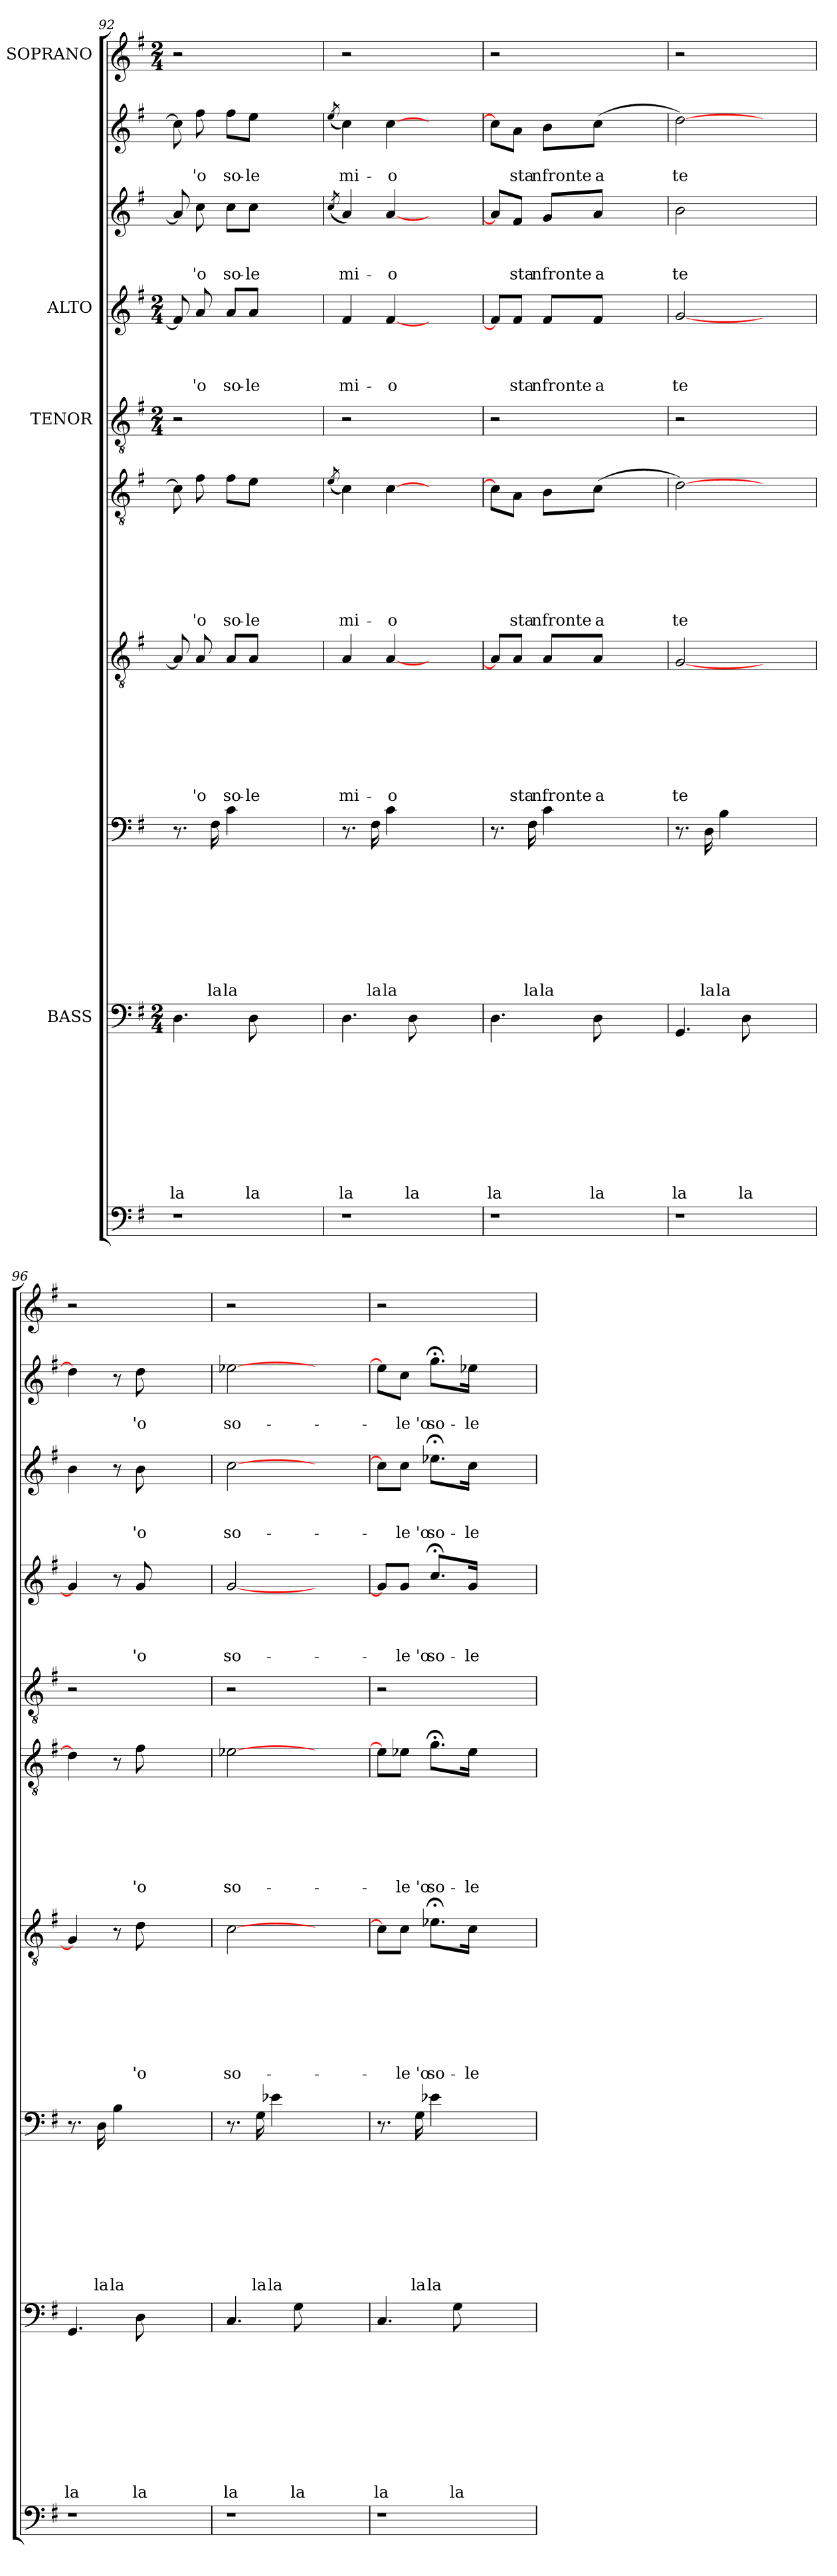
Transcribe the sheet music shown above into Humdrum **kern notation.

**kern	**kern	**text	**text	**text	**text	**text	**text	**text	**text	**text	**text	**kern	**text	**text	**text	**text	**text	**text	**text	**text	**text	**kern	**text	**text	**text	**text	**text	**text	**text	**text	**kern	**text	**text	**text	**text	**text	**text	**text	**kern	**kern	**text	**text	**text	**text	**kern	**text	**text	**text	**kern	**text	**text	**kern
*part10	*part9	*part9	*part9	*part9	*part9	*part9	*part9	*part9	*part9	*part9	*part9	*part8	*part8	*part8	*part8	*part8	*part8	*part8	*part8	*part8	*part8	*part7	*part7	*part7	*part7	*part7	*part7	*part7	*part7	*part7	*part6	*part6	*part6	*part6	*part6	*part6	*part6	*part6	*part5	*part4	*part4	*part4	*part4	*part4	*part3	*part3	*part3	*part3	*part2	*part2	*part2	*part1
*staff10	*staff9	*staff9	*staff9	*staff9	*staff9	*staff9	*staff9	*staff9	*staff9	*staff9	*staff9	*staff8	*staff8	*staff8	*staff8	*staff8	*staff8	*staff8	*staff8	*staff8	*staff8	*staff7	*staff7	*staff7	*staff7	*staff7	*staff7	*staff7	*staff7	*staff7	*staff6	*staff6	*staff6	*staff6	*staff6	*staff6	*staff6	*staff6	*staff5	*staff4	*staff4	*staff4	*staff4	*staff4	*staff3	*staff3	*staff3	*staff3	*staff2	*staff2	*staff2	*staff1
*	*I"BASS	*	*	*	*	*	*	*	*	*	*	*	*	*	*	*	*	*	*	*	*	*	*	*	*	*	*	*	*	*	*	*	*	*	*	*	*	*	*I"TENOR	*I"ALTO	*	*	*	*	*	*	*	*	*	*	*	*I"SOPRANO
*clefF4	*clefF4	*	*	*	*	*	*	*	*	*	*	*clefF4	*	*	*	*	*	*	*	*	*	*clefGv2	*	*	*	*	*	*	*	*	*clefGv2	*	*	*	*	*	*	*	*clefGv2	*clefG2	*	*	*	*	*clefG2	*	*	*	*clefG2	*	*	*clefG2
*k[f#]	*k[f#]	*	*	*	*	*	*	*	*	*	*	*k[f#]	*	*	*	*	*	*	*	*	*	*k[f#]	*	*	*	*	*	*	*	*	*k[f#]	*	*	*	*	*	*	*	*k[f#]	*k[f#]	*	*	*	*	*k[f#]	*	*	*	*k[f#]	*	*	*k[f#]
*G:	*G:	*	*	*	*	*	*	*	*	*	*	*G:	*	*	*	*	*	*	*	*	*	*G:	*	*	*	*	*	*	*	*	*G:	*	*	*	*	*	*	*	*G:	*G:	*	*	*	*	*G:	*	*	*	*G:	*	*	*G:
*	*M2/4	*	*	*	*	*	*	*	*	*	*	*	*	*	*	*	*	*	*	*	*	*	*	*	*	*	*	*	*	*	*	*	*	*	*	*	*	*	*M2/4	*M2/4	*	*	*	*	*	*	*	*	*	*	*	*M2/4
=92	=92	=92	=92	=92	=92	=92	=92	=92	=92	=92	=92	=92	=92	=92	=92	=92	=92	=92	=92	=92	=92	=92	=92	=92	=92	=92	=92	=92	=92	=92	=92	=92	=92	=92	=92	=92	=92	=92	=92	=92	=92	=92	=92	=92	=92	=92	=92	=92	=92	=92	=92	=92
!	!	!	!	!	!	!	!	!	!	!	!LO:LY:b	!	!	!	!	!	!	!	!	!	!	!	!	!	!	!	!	!	!	!	!	!	!	!	!	!	!	!	!	!	!	!	!	!	!	!	!	!	!	!	!	!
1r	4.D\	.	.	.	.	.	.	.	.	.	la	8.r	.	.	.	.	.	.	.	.	.	8A/]	.	.	.	.	.	.	.	.	8c\]	.	.	.	.	.	.	.	2r	8f#/]	.	.	.	.	8a/]	.	.	.	8cc\]	.	.	2r
!	!	!	!	!	!	!	!	!	!	!	!	!	!	!	!	!	!	!	!	!	!	!	!	!	!	!	!	!	!	!LO:LY:b	!	!	!	!	!	!	!	!LO:LY:b	!	!	!	!	!	!LO:LY:b	!	!	!	!LO:LY:b	!	!	!LO:LY:b	!
.	.	.	.	.	.	.	.	.	.	.	.	.	.	.	.	.	.	.	.	.	.	8A/	.	.	.	.	.	.	.	'o	8f#\	.	.	.	.	.	.	'o	.	8a/	.	.	.	'o	8cc\	.	.	'o	8ff#\	.	'o	.
!	!	!	!	!	!	!	!	!	!	!	!	!	!	!	!	!	!	!	!	!	!LO:LY:b	!	!	!	!	!	!	!	!	!	!	!	!	!	!	!	!	!	!	!	!	!	!	!	!	!	!	!	!	!	!	!
.	.	.	.	.	.	.	.	.	.	.	.	16F#\	.	.	.	.	.	.	.	.	la	.	.	.	.	.	.	.	.	.	.	.	.	.	.	.	.	.	.	.	.	.	.	.	.	.	.	.	.	.	.	.
!	!	!	!	!	!	!	!	!	!	!	!	!	!	!	!	!	!	!	!	!	!LO:LY:b	!	!	!	!	!	!	!	!	!LO:LY:b	!	!	!	!	!	!	!	!LO:LY:b	!	!	!	!	!	!LO:LY:b	!	!	!	!LO:LY:b	!	!	!LO:LY:b	!
.	.	.	.	.	.	.	.	.	.	.	.	4c\	.	.	.	.	.	.	.	.	la	8A/L	.	.	.	.	.	.	.	so-	8f#\L	.	.	.	.	.	.	so-	.	8a/L	.	.	.	so-	8cc\L	.	.	so-	8ff#\L	.	so-	.
!	!	!	!	!	!	!	!	!	!	!	!LO:LY:b	!	!	!	!	!	!	!	!	!	!	!	!	!	!	!	!	!	!	!LO:LY:b:rj	!	!	!	!	!	!	!	!LO:LY:b:rj	!	!	!	!	!	!LO:LY:b:rj	!	!	!	!LO:LY:b:rj	!	!	!LO:LY:b:rj	!
.	8D\	.	.	.	.	.	.	.	.	.	la	.	.	.	.	.	.	.	.	.	.	8A/J	.	.	.	.	.	.	.	-le	8e\J	.	.	.	.	.	.	-le	.	8a/J	.	.	.	-le	8cc\J	.	.	-le	8ee\J	.	-le	.
.	2ryy	.	.	.	.	.	.	.	.	.	.	2ryy	.	.	.	.	.	.	.	.	.	2ryy	.	.	.	.	.	.	.	.	2ryy	.	.	.	.	.	.	.	2ryy	2ryy	.	.	.	.	2ryy	.	.	.	2ryy	.	.	2ryy
=93	=93	=93	=93	=93	=93	=93	=93	=93	=93	=93	=93	=93	=93	=93	=93	=93	=93	=93	=93	=93	=93	=93	=93	=93	=93	=93	=93	=93	=93	=93	=93	=93	=93	=93	=93	=93	=93	=93	=93	=93	=93	=93	=93	=93	=93	=93	=93	=93	=93	=93	=93	=93
.	.	.	.	.	.	.	.	.	.	.	.	.	.	.	.	.	.	.	.	.	.	.	.	.	.	.	.	.	.	.	(>8qe/	.	.	.	.	.	.	.	.	.	.	.	.	.	(<8qcc/	.	.	.	(>8qee/	.	.	.
!	!	!	!	!	!	!	!	!	!	!	!LO:LY:b	!	!	!	!	!	!	!	!	!	!	!	!	!	!	!	!	!	!	!LO:LY:b	!	!	!	!	!	!	!	!LO:LY:b	!	!	!	!	!	!LO:LY:b	!	!	!	!LO:LY:b	!	!	!LO:LY:b	!
1r	4.D\	.	.	.	.	.	.	.	.	.	la	8.r	.	.	.	.	.	.	.	.	.	4A/	.	.	.	.	.	.	.	mi-	4c\)	.	.	.	.	.	.	mi-	2r	4f#/	.	.	.	mi-	4a/)	.	.	mi-	4cc\)	.	mi-	2r
!	!	!	!	!	!	!	!	!	!	!	!	!	!	!	!	!	!	!	!	!	!LO:LY:b	!	!	!	!	!	!	!	!	!	!	!	!	!	!	!	!	!	!	!	!	!	!	!	!	!	!	!	!	!	!	!
.	.	.	.	.	.	.	.	.	.	.	.	16F#\	.	.	.	.	.	.	.	.	la	.	.	.	.	.	.	.	.	.	.	.	.	.	.	.	.	.	.	.	.	.	.	.	.	.	.	.	.	.	.	.
!	!	!	!	!	!	!	!	!	!	!	!	!	!	!	!	!	!	!	!	!	!LO:LY:b	!	!	!	!	!	!	!	!	!LO:LY:b	!	!	!	!	!	!	!	!LO:LY:b	!	!	!	!	!	!LO:LY:b	!	!	!	!LO:LY:b	!	!	!LO:LY:b	!
.	.	.	.	.	.	.	.	.	.	.	.	4c\	.	.	.	.	.	.	.	.	la	[<4A/	.	.	.	.	.	.	.	-o	[>4c\	.	.	.	.	.	.	-o	.	[<4f#/	.	.	.	-o	[<4a/	.	.	-o	[>4cc\	.	-o	.
!	!	!	!	!	!	!	!	!	!	!	!LO:LY:b	!	!	!	!	!	!	!	!	!	!	!	!	!	!	!	!	!	!	!	!	!	!	!	!	!	!	!	!	!	!	!	!	!	!	!	!	!	!	!	!	!
.	8D\	.	.	.	.	.	.	.	.	.	la	.	.	.	.	.	.	.	.	.	.	.	.	.	.	.	.	.	.	.	.	.	.	.	.	.	.	.	.	.	.	.	.	.	.	.	.	.	.	.	.	.
.	2ryy	.	.	.	.	.	.	.	.	.	.	2ryy	.	.	.	.	.	.	.	.	.	2ryy	.	.	.	.	.	.	.	.	2ryy	.	.	.	.	.	.	.	2ryy	2ryy	.	.	.	.	2ryy	.	.	.	2ryy	.	.	2ryy
=94	=94	=94	=94	=94	=94	=94	=94	=94	=94	=94	=94	=94	=94	=94	=94	=94	=94	=94	=94	=94	=94	=94	=94	=94	=94	=94	=94	=94	=94	=94	=94	=94	=94	=94	=94	=94	=94	=94	=94	=94	=94	=94	=94	=94	=94	=94	=94	=94	=94	=94	=94	=94
!	!	!	!	!	!	!	!	!	!	!	!LO:LY:b	!	!	!	!	!	!	!	!	!	!	!	!	!	!	!	!	!	!	!	!	!	!	!	!	!	!	!	!	!	!	!	!	!	!	!	!	!	!	!	!	!
1r	4.D\	.	.	.	.	.	.	.	.	.	la	8.r	.	.	.	.	.	.	.	.	.	8A/L]	.	.	.	.	.	.	.	.	8c\L]	.	.	.	.	.	.	.	2r	8f#/L]	.	.	.	.	8a/L]	.	.	.	8cc\L]	.	.	2r
!	!	!	!	!	!	!	!	!	!	!	!	!	!	!	!	!	!	!	!	!	!	!	!	!	!	!	!	!	!	!LO:LY:b	!	!	!	!	!	!	!	!LO:LY:b	!	!	!	!	!	!LO:LY:b	!	!	!	!LO:LY:b	!	!	!LO:LY:b	!
.	.	.	.	.	.	.	.	.	.	.	.	.	.	.	.	.	.	.	.	.	.	8A/J	.	.	.	.	.	.	.	sta	8A\J	.	.	.	.	.	.	sta	.	8f#/J	.	.	.	sta	8f#/J	.	.	sta	8a\J	.	sta	.
!	!	!	!	!	!	!	!	!	!	!	!	!	!	!	!	!	!	!	!	!	!LO:LY:b	!	!	!	!	!	!	!	!	!	!	!	!	!	!	!	!	!	!	!	!	!	!	!	!	!	!	!	!	!	!	!
.	.	.	.	.	.	.	.	.	.	.	.	16F#\	.	.	.	.	.	.	.	.	la	.	.	.	.	.	.	.	.	.	.	.	.	.	.	.	.	.	.	.	.	.	.	.	.	.	.	.	.	.	.	.
!	!	!	!	!	!	!	!	!	!	!	!	!	!	!	!	!	!	!	!	!	!LO:LY:b	!	!	!	!	!	!	!	!	!LO:LY:b	!	!	!	!	!	!	!	!LO:LY:b	!	!	!	!	!	!LO:LY:b	!	!	!	!LO:LY:b	!	!	!LO:LY:b	!
.	.	.	.	.	.	.	.	.	.	.	.	4c\	.	.	.	.	.	.	.	.	la	8A/L	.	.	.	.	.	.	.	nfron­te	8B\L	.	.	.	.	.	.	nfron­te	.	8f#/L	.	.	.	nfron­te	8g/L	.	.	nfron­te	8b\L	.	nfron­te	.
!	!	!	!	!	!	!	!	!	!	!	!LO:LY:b	!	!	!	!	!	!	!	!	!	!	!	!	!	!	!	!	!	!	!LO:LY:b	!	!	!	!	!	!	!	!LO:LY:b	!	!	!	!	!	!LO:LY:b	!	!	!	!LO:LY:b	!	!	!LO:LY:b	!
.	8D\	.	.	.	.	.	.	.	.	.	la	.	.	.	.	.	.	.	.	.	.	8A/J	.	.	.	.	.	.	.	a	(<8c\J	.	.	.	.	.	.	a	.	8f#/J	.	.	.	a	8a/J	.	.	a	(<8cc\J	.	a	.
.	2ryy	.	.	.	.	.	.	.	.	.	.	2ryy	.	.	.	.	.	.	.	.	.	2ryy	.	.	.	.	.	.	.	.	2ryy	.	.	.	.	.	.	.	2ryy	2ryy	.	.	.	.	2ryy	.	.	.	2ryy	.	.	2ryy
=95	=95	=95	=95	=95	=95	=95	=95	=95	=95	=95	=95	=95	=95	=95	=95	=95	=95	=95	=95	=95	=95	=95	=95	=95	=95	=95	=95	=95	=95	=95	=95	=95	=95	=95	=95	=95	=95	=95	=95	=95	=95	=95	=95	=95	=95	=95	=95	=95	=95	=95	=95	=95
!	!	!	!	!	!	!	!	!	!	!	!LO:LY:b	!	!	!	!	!	!	!	!	!	!	!	!	!	!	!	!	!	!	!LO:LY:b	!	!	!	!	!	!	!	!LO:LY:b	!	!	!	!	!	!LO:LY:b	!	!	!	!LO:LY:b	!	!	!LO:LY:b	!
1r	4.GG/	.	.	.	.	.	.	.	.	.	la	8.r	.	.	.	.	.	.	.	.	.	[<2G/	.	.	.	.	.	.	.	te	[<2d\)	.	.	.	.	.	.	te	2r	[<2g/	.	.	.	te	2b\	.	.	te	[<2dd\)	.	te	2r
!	!	!	!	!	!	!	!	!	!	!	!	!	!	!	!	!	!	!	!	!	!LO:LY:b	!	!	!	!	!	!	!	!	!	!	!	!	!	!	!	!	!	!	!	!	!	!	!	!	!	!	!	!	!	!	!
.	.	.	.	.	.	.	.	.	.	.	.	16D\	.	.	.	.	.	.	.	.	la	.	.	.	.	.	.	.	.	.	.	.	.	.	.	.	.	.	.	.	.	.	.	.	.	.	.	.	.	.	.	.
!	!	!	!	!	!	!	!	!	!	!	!	!	!	!	!	!	!	!	!	!	!LO:LY:b	!	!	!	!	!	!	!	!	!	!	!	!	!	!	!	!	!	!	!	!	!	!	!	!	!	!	!	!	!	!	!
.	.	.	.	.	.	.	.	.	.	.	.	4B\	.	.	.	.	.	.	.	.	la	.	.	.	.	.	.	.	.	.	.	.	.	.	.	.	.	.	.	.	.	.	.	.	.	.	.	.	.	.	.	.
!	!	!	!	!	!	!	!	!	!	!	!LO:LY:b	!	!	!	!	!	!	!	!	!	!	!	!	!	!	!	!	!	!	!	!	!	!	!	!	!	!	!	!	!	!	!	!	!	!	!	!	!	!	!	!	!
.	8D\	.	.	.	.	.	.	.	.	.	la	.	.	.	.	.	.	.	.	.	.	.	.	.	.	.	.	.	.	.	.	.	.	.	.	.	.	.	.	.	.	.	.	.	.	.	.	.	.	.	.	.
.	2ryy	.	.	.	.	.	.	.	.	.	.	2ryy	.	.	.	.	.	.	.	.	.	2ryy	.	.	.	.	.	.	.	.	2ryy	.	.	.	.	.	.	.	2ryy	2ryy	.	.	.	.	2ryy	.	.	.	2ryy	.	.	2ryy
!!LO:PB:g=z
=96	=96	=96	=96	=96	=96	=96	=96	=96	=96	=96	=96	=96	=96	=96	=96	=96	=96	=96	=96	=96	=96	=96	=96	=96	=96	=96	=96	=96	=96	=96	=96	=96	=96	=96	=96	=96	=96	=96	=96	=96	=96	=96	=96	=96	=96	=96	=96	=96	=96	=96	=96	=96
!	!	!	!	!	!	!	!	!	!	!	!LO:LY:b	!	!	!	!	!	!	!	!	!	!	!	!	!	!	!	!	!	!	!	!	!	!	!	!	!	!	!	!	!	!	!	!	!	!	!	!	!	!	!	!	!
1r	4.GG/	.	.	.	.	.	.	.	.	.	la	8.r	.	.	.	.	.	.	.	.	.	4G/]	.	.	.	.	.	.	.	.	4d\]	.	.	.	.	.	.	.	2r	4g/]	.	.	.	.	4b\	.	.	.	4dd\]	.	.	2r
!	!	!	!	!	!	!	!	!	!	!	!	!	!	!	!	!	!	!	!	!	!LO:LY:b	!	!	!	!	!	!	!	!	!	!	!	!	!	!	!	!	!	!	!	!	!	!	!	!	!	!	!	!	!	!	!
.	.	.	.	.	.	.	.	.	.	.	.	16D\	.	.	.	.	.	.	.	.	la	.	.	.	.	.	.	.	.	.	.	.	.	.	.	.	.	.	.	.	.	.	.	.	.	.	.	.	.	.	.	.
!	!	!	!	!	!	!	!	!	!	!	!	!	!	!	!	!	!	!	!	!	!LO:LY:b	!	!	!	!	!	!	!	!	!	!	!	!	!	!	!	!	!	!	!	!	!	!	!	!	!	!	!	!	!	!	!
.	.	.	.	.	.	.	.	.	.	.	.	4B\	.	.	.	.	.	.	.	.	la	8r	.	.	.	.	.	.	.	.	8r	.	.	.	.	.	.	.	.	8r	.	.	.	.	8r	.	.	.	8r	.	.	.
!	!	!	!	!	!	!	!	!	!	!	!LO:LY:b	!	!	!	!	!	!	!	!	!	!	!	!	!	!	!	!	!	!	!LO:LY:b	!	!	!	!	!	!	!	!LO:LY:b	!	!	!	!	!	!LO:LY:b	!	!	!	!LO:LY:b	!	!	!LO:LY:b	!
.	8D\	.	.	.	.	.	.	.	.	.	la	.	.	.	.	.	.	.	.	.	.	8d\	.	.	.	.	.	.	.	'o	8f#\	.	.	.	.	.	.	'o	.	8g/	.	.	.	'o	8b\	.	.	'o	8dd\	.	'o	.
.	2ryy	.	.	.	.	.	.	.	.	.	.	2ryy	.	.	.	.	.	.	.	.	.	2ryy	.	.	.	.	.	.	.	.	2ryy	.	.	.	.	.	.	.	2ryy	2ryy	.	.	.	.	2ryy	.	.	.	2ryy	.	.	2ryy
=97	=97	=97	=97	=97	=97	=97	=97	=97	=97	=97	=97	=97	=97	=97	=97	=97	=97	=97	=97	=97	=97	=97	=97	=97	=97	=97	=97	=97	=97	=97	=97	=97	=97	=97	=97	=97	=97	=97	=97	=97	=97	=97	=97	=97	=97	=97	=97	=97	=97	=97	=97	=97
!	!	!	!	!	!	!	!	!	!	!	!LO:LY:b	!	!	!	!	!	!	!	!	!	!	!	!	!	!	!	!	!	!	!LO:LY:b	!	!	!	!	!	!	!	!LO:LY:b	!	!	!	!	!	!LO:LY:b	!	!	!	!LO:LY:b	!	!	!LO:LY:b	!
1r	4.C/	.	.	.	.	.	.	.	.	.	la	8.r	.	.	.	.	.	.	.	.	.	[>2c\	.	.	.	.	.	.	.	so-	[>2e-X\	.	.	.	.	.	.	so-	2r	[<2g/	.	.	.	so-	[>2cc\	.	.	so-	[>2ee-X\	.	so-	2r
!	!	!	!	!	!	!	!	!	!	!	!	!	!	!	!	!	!	!	!	!	!LO:LY:b	!	!	!	!	!	!	!	!	!	!	!	!	!	!	!	!	!	!	!	!	!	!	!	!	!	!	!	!	!	!	!
.	.	.	.	.	.	.	.	.	.	.	.	16G\	.	.	.	.	.	.	.	.	la	.	.	.	.	.	.	.	.	.	.	.	.	.	.	.	.	.	.	.	.	.	.	.	.	.	.	.	.	.	.	.
!	!	!	!	!	!	!	!	!	!	!	!	!	!	!	!	!	!	!	!	!	!LO:LY:b	!	!	!	!	!	!	!	!	!	!	!	!	!	!	!	!	!	!	!	!	!	!	!	!	!	!	!	!	!	!	!
.	.	.	.	.	.	.	.	.	.	.	.	4e-X\	.	.	.	.	.	.	.	.	la	.	.	.	.	.	.	.	.	.	.	.	.	.	.	.	.	.	.	.	.	.	.	.	.	.	.	.	.	.	.	.
!	!	!	!	!	!	!	!	!	!	!	!LO:LY:b	!	!	!	!	!	!	!	!	!	!	!	!	!	!	!	!	!	!	!	!	!	!	!	!	!	!	!	!	!	!	!	!	!	!	!	!	!	!	!	!	!
.	8G\	.	.	.	.	.	.	.	.	.	la	.	.	.	.	.	.	.	.	.	.	.	.	.	.	.	.	.	.	.	.	.	.	.	.	.	.	.	.	.	.	.	.	.	.	.	.	.	.	.	.	.
.	2ryy	.	.	.	.	.	.	.	.	.	.	2ryy	.	.	.	.	.	.	.	.	.	2ryy	.	.	.	.	.	.	.	.	2ryy	.	.	.	.	.	.	.	2ryy	2ryy	.	.	.	.	2ryy	.	.	.	2ryy	.	.	2ryy
=98	=98	=98	=98	=98	=98	=98	=98	=98	=98	=98	=98	=98	=98	=98	=98	=98	=98	=98	=98	=98	=98	=98	=98	=98	=98	=98	=98	=98	=98	=98	=98	=98	=98	=98	=98	=98	=98	=98	=98	=98	=98	=98	=98	=98	=98	=98	=98	=98	=98	=98	=98	=98
!	!	!	!	!	!	!	!	!	!	!	!LO:LY:b	!	!	!	!	!	!	!	!	!	!	!	!	!	!	!	!	!	!	!	!	!	!	!	!	!	!	!	!	!	!	!	!	!	!	!	!	!	!	!	!	!
1r	4.C/	.	.	.	.	.	.	.	.	.	la	8.r	.	.	.	.	.	.	.	.	.	8c\L]	.	.	.	.	.	.	.	.	8e-\L]	.	.	.	.	.	.	.	2r	8g/L]	.	.	.	.	8cc\L]	.	.	.	8ee-\L]	.	.	2r
!	!	!	!	!	!	!	!	!	!	!	!	!	!	!	!	!	!	!	!	!	!	!	!	!	!	!	!	!	!	!LO:LY:b:rj	!	!	!	!	!	!	!	!LO:LY:b:rj	!	!	!	!	!	!LO:LY:b:rj	!	!	!	!LO:LY:b:rj	!	!	!LO:LY:b:rj	!
.	.	.	.	.	.	.	.	.	.	.	.	.	.	.	.	.	.	.	.	.	.	8c\J	.	.	.	.	.	.	.	-le 'o	8e-X\J	.	.	.	.	.	.	-le 'o	.	8g/J	.	.	.	-le 'o	8cc\J	.	.	-le 'o	8cc\J	.	-le 'o	.
!	!	!	!	!	!	!	!	!	!	!	!	!	!	!	!	!	!	!	!	!	!LO:LY:b	!	!	!	!	!	!	!	!	!	!	!	!	!	!	!	!	!	!	!	!	!	!	!	!	!	!	!	!	!	!	!
.	.	.	.	.	.	.	.	.	.	.	.	16G\	.	.	.	.	.	.	.	.	la	.	.	.	.	.	.	.	.	.	.	.	.	.	.	.	.	.	.	.	.	.	.	.	.	.	.	.	.	.	.	.
!	!	!	!	!	!	!	!	!	!	!	!	!	!	!	!	!	!	!	!	!	!LO:LY:b	!	!	!	!	!	!	!	!	!LO:LY:b	!	!	!	!	!	!	!	!LO:LY:b	!	!	!	!	!	!LO:LY:b	!	!	!	!LO:LY:b	!	!	!LO:LY:b	!
.	.	.	.	.	.	.	.	.	.	.	.	4e-X\	.	.	.	.	.	.	.	.	la	8.e-X;<\L	.	.	.	.	.	.	.	so-	8.g;<\L	.	.	.	.	.	.	so-	.	8.cc;/L	.	.	.	so-	8.ee-X;<\L	.	.	so-	8.gg;<\L	.	so-	.
!	!	!	!	!	!	!	!	!	!	!	!LO:LY:b	!	!	!	!	!	!	!	!	!	!	!	!	!	!	!	!	!	!	!	!	!	!	!	!	!	!	!	!	!	!	!	!	!	!	!	!	!	!	!	!	!
.	8G\	.	.	.	.	.	.	.	.	.	la	.	.	.	.	.	.	.	.	.	.	.	.	.	.	.	.	.	.	.	.	.	.	.	.	.	.	.	.	.	.	.	.	.	.	.	.	.	.	.	.	.
!	!	!	!	!	!	!	!	!	!	!	!	!	!	!	!	!	!	!	!	!	!	!	!	!	!	!	!	!	!	!LO:LY:b:rj	!	!	!	!	!	!	!	!LO:LY:b:rj	!	!	!	!	!	!LO:LY:b:rj	!	!	!	!LO:LY:b:rj	!	!	!LO:LY:b:rj	!
.	.	.	.	.	.	.	.	.	.	.	.	.	.	.	.	.	.	.	.	.	.	16c\Jk	.	.	.	.	.	.	.	-le	16e-\Jk	.	.	.	.	.	.	-le	.	16g/Jk	.	.	.	-le	16cc\Jk	.	.	-le	16ee-X\Jk	.	-le	.
.	2ryy	.	.	.	.	.	.	.	.	.	.	2ryy	.	.	.	.	.	.	.	.	.	2ryy	.	.	.	.	.	.	.	.	2ryy	.	.	.	.	.	.	.	2ryy	2ryy	.	.	.	.	2ryy	.	.	.	2ryy	.	.	2ryy
=	=	=	=	=	=	=	=	=	=	=	=	=	=	=	=	=	=	=	=	=	=	=	=	=	=	=	=	=	=	=	=	=	=	=	=	=	=	=	=	=	=	=	=	=	=	=	=	=	=	=	=	=
*-	*-	*-	*-	*-	*-	*-	*-	*-	*-	*-	*-	*-	*-	*-	*-	*-	*-	*-	*-	*-	*-	*-	*-	*-	*-	*-	*-	*-	*-	*-	*-	*-	*-	*-	*-	*-	*-	*-	*-	*-	*-	*-	*-	*-	*-	*-	*-	*-	*-	*-	*-	*-
